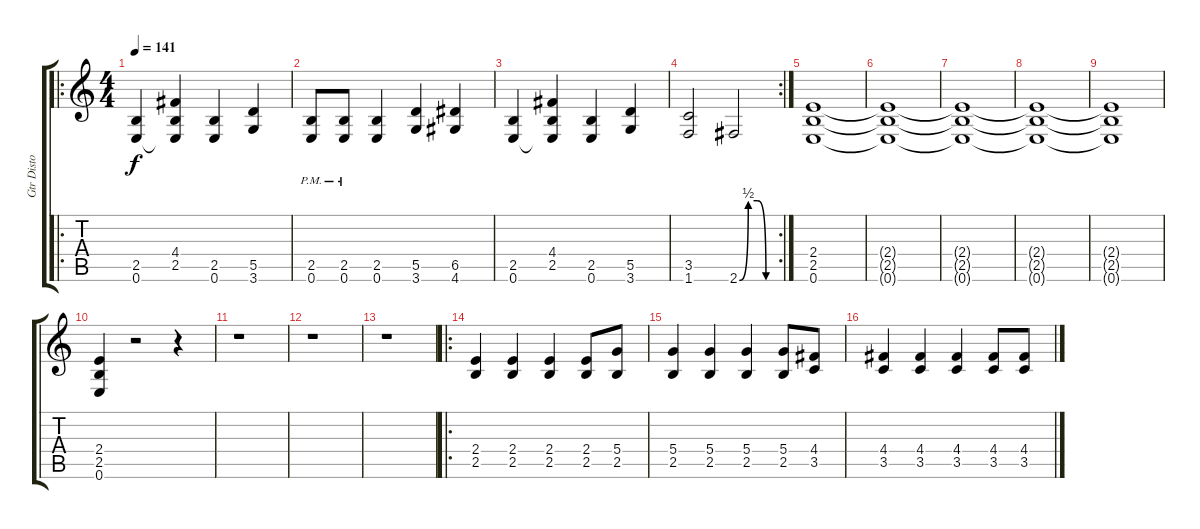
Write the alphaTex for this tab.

\track ("Gtr Disto" "Gtr Disto") {instrument distortionguitar}
\staff {score tabs}
\tuning (E4 B3 G3 D3 A2 E2) {hide}
\ro
\ts (4 4)
\tempo 141
\clef g2
\ks c
(2.5 0.6).4{dy f instrument distortionguitar} (4.4 2.5 0.6{t}).4 (2.5 0.6).4 (5.5 3.6).4 |
(2.5{pm} 0.6{pm}).8 (2.5{pm} 0.6{pm}).8 (2.5 0.6).4 (5.5 3.6).4 (6.5 4.6).4 |
(2.5 0.6).4 (4.4 2.5 0.6{t}).4 (2.5 0.6).4 (5.5 3.6).4 |
\rc 2
(3.5 1.6).2 2.6{be (custom 0 0 15 2 30 2 45 0 60 0)}.2 |
(2.4 2.5 0.6).1 |
(2.4{t} 2.5{t} 0.6{t}).1 |
(2.4{t} 2.5{t} 0.6{t}).1 |
(2.4{t} 2.5{t} 0.6{t}).1 |
(2.4{t} 2.5{t} 0.6{t}).1 |
(2.4 2.5 0.6).4 r.2 r.4 |
r.1 |
r.1 |
r.1 |
\ro
(2.4 2.5).4 (2.4 2.5).4 (2.4 2.5).4 (2.4 2.5).8 (5.4 2.5).8 |
(5.4 2.5).4 (5.4 2.5).4 (5.4 2.5).4 (5.4 2.5).8 (4.4 3.5).8 |
(4.4 3.5).4 (4.4 3.5).4 (4.4 3.5).4 (4.4 3.5).8 (4.4 3.5).8
